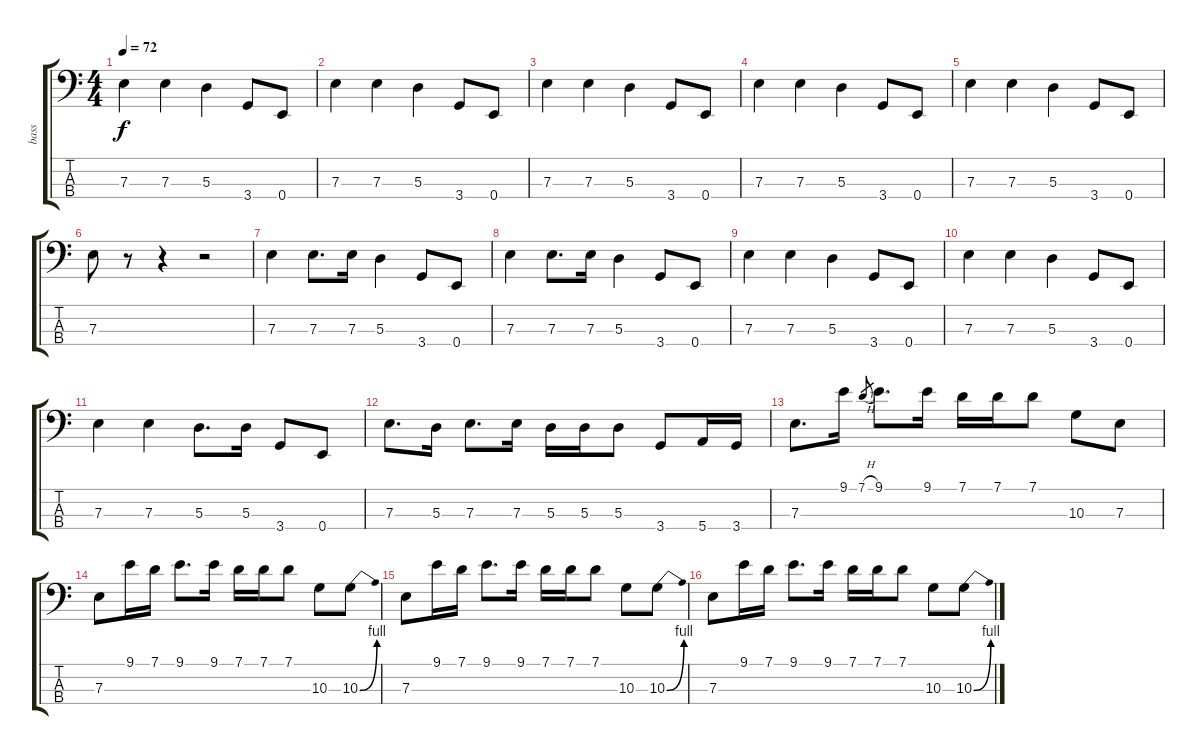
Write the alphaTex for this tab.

\track ("bass" "bass") {instrument slapbass1}
\staff {score tabs}
\tuning (G2 D2 A1 E1) {hide}
\ts (4 4)
\tempo 72
\clef f4
\ks c
7.3.4{dy f} 7.3.4 5.3.4 3.4.8 0.4.8 |
7.3.4 7.3.4 5.3.4 3.4.8 0.4.8 |
7.3.4 7.3.4 5.3.4 3.4.8 0.4.8 |
7.3.4 7.3.4 5.3.4 3.4.8 0.4.8 |
7.3.4 7.3.4 5.3.4 3.4.8 0.4.8 |
7.3.8 r.8 r.4 r.2 |
7.3.4 7.3.8{d} 7.3.16 5.3.4 3.4.8 0.4.8 |
7.3.4 7.3.8{d} 7.3.16 5.3.4 3.4.8 0.4.8 |
7.3.4 7.3.4 5.3.4 3.4.8 0.4.8 |
7.3.4 7.3.4 5.3.4 3.4.8 0.4.8 |
7.3.4 7.3.4 5.3.8{d} 5.3.16 3.4.8 0.4.8 |
7.3.8{d} 5.3.16 7.3.8{d} 7.3.16 5.3.16 5.3.16 5.3.8 3.4.8 5.4.16 3.4.16 |
7.3.8{d} 9.1.16 7.1{h}.8{gr} 9.1.8{d} 9.1.16 7.1.16 7.1.16 7.1.8 10.3.8 7.3.8 |
7.3.8 9.1.16 7.1.16 9.1.8{d} 9.1.16 7.1.16 7.1.16 7.1.8 10.3.8 10.3{be (bend 0 0 60 4)}.8 |
7.3.8 9.1.16 7.1.16 9.1.8{d} 9.1.16 7.1.16 7.1.16 7.1.8 10.3.8 10.3{be (bend 0 0 60 4)}.8 |
7.3.8 9.1.16 7.1.16 9.1.8{d} 9.1.16 7.1.16 7.1.16 7.1.8 10.3.8 10.3{be (bend 0 0 60 4)}.8
